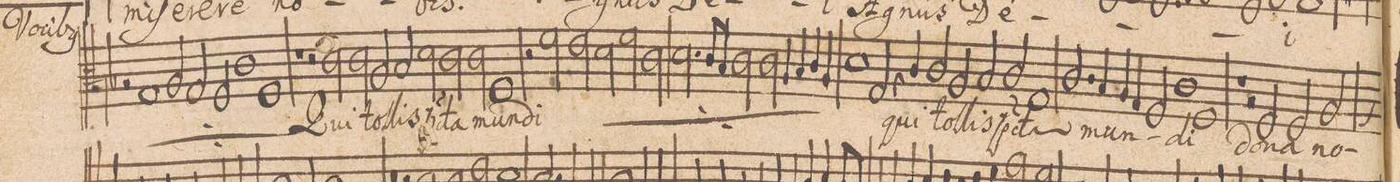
**kern	**text
*I"TENOR. 1mo.	*
*clefC3	*
*k[b-]	*
*met(c|)	*
*M2/1	*
2r	.
*	*ij
1G/	A-
2A/	.
=49-	=49-
2G/	.
2F/	-gnus
1c\	De-
=50-	=50-
1F/	-i
*	*Xij
1r	.
=51-	=51-
2r	.
2c\	Qui
2c\	tol-
2A/	-lis
=52-	=52-
2B-/	p(ec)-
2d\	-c(a)-
2c\	-ta
2c\	mun-
=53-	=53-
1F/	-di
*	*ij
2r	.
2f\	Qui
=54-	=54-
2e\	tol-
2d\	.
2f\	-lis
2c\	p(ec)-
=55-	=55-
2.d\	-c(a)-
8c/L	.
8B-/J	.
2c\	.
2c\	-ta
=56-	=56-
4A/	mun-
4B-/	.
4c/	.
4A/	.
1d\	.
=57-	=57-
2G/	-di
*	*Xij
4r	.
4c/	qui
2c/	tol-
2A/	-lis
=58-	=58-
2B-/	p(ec)-
2c/	-c(a)-
1G/	-ta
=59-	=59-
2.c/	mun-
4B-/	.
4A/	.
4G/	.
2F/	.
=60-	=60-
1c\	.
1F/	-di
=61-	=61-
1r	.
2rA	.
2F/	do-
=62-	=62-
2F/	-na
*custos:G	*
2A/	no-
*-	*-
